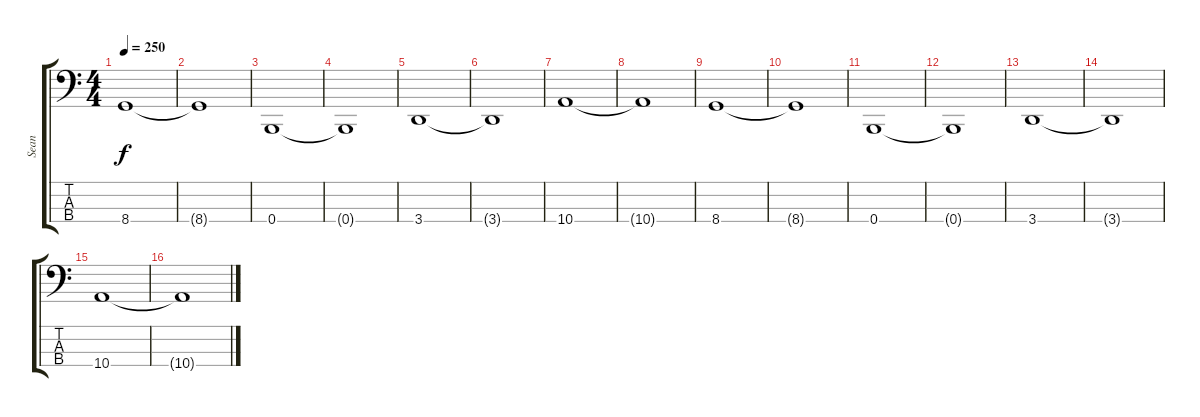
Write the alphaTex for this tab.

\track ("Sean" "Sean") {instrument electricbasspick}
\staff {score tabs}
\tuning (E2 B1 Gb1 B0) {hide}
\ts (4 4)
\tempo 250
\clef f4
\ks c
8.4.1{dy f} |
8.4{t}.1 |
0.4.1 |
0.4{t}.1 |
3.4.1 |
3.4{t}.1 |
10.4.1 |
10.4{t}.1 |
8.4.1 |
8.4{t}.1 |
0.4.1 |
0.4{t}.1 |
3.4.1 |
3.4{t}.1 |
10.4.1 |
10.4{t}.1
